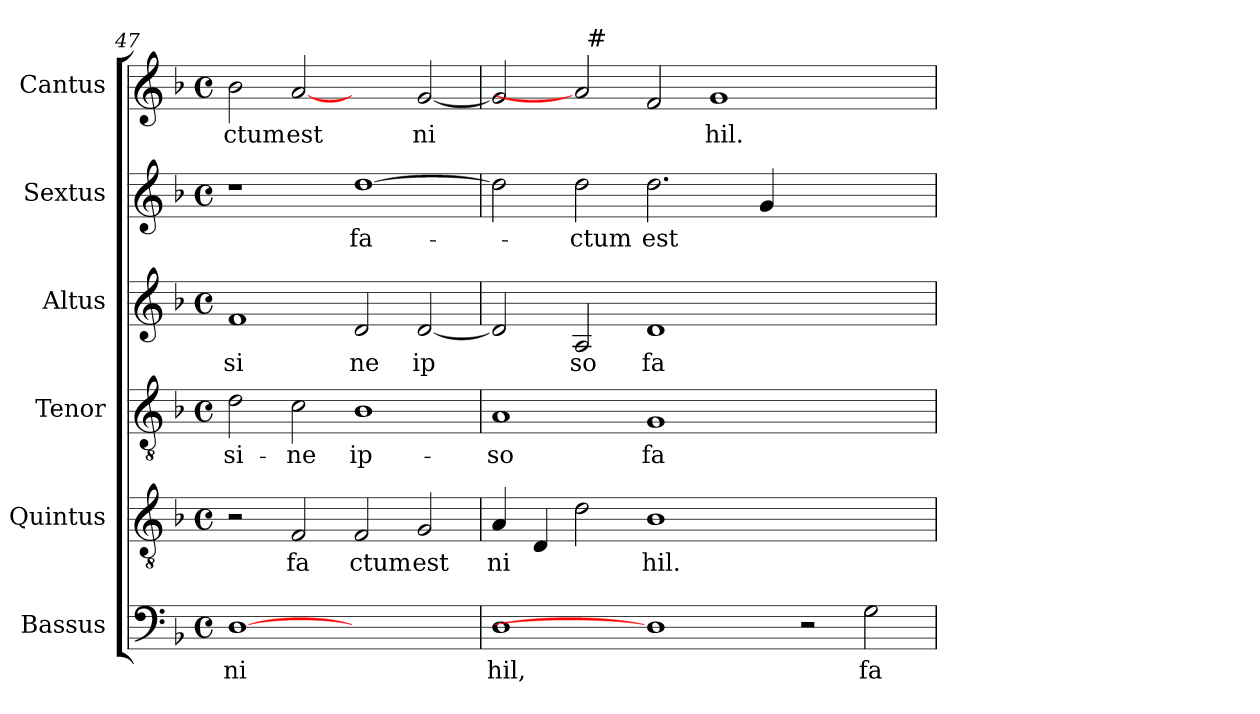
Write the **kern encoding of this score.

**kern	**text	**kern	**text	**kern	**text	**kern	**text	**kern	**text	**kern	**text
*part6	*part6	*part5	*part5	*part4	*part4	*part3	*part3	*part2	*part2	*part1	*part1
*staff6	*staff6	*staff5	*staff5	*staff4	*staff4	*staff3	*staff3	*staff2	*staff2	*staff1	*staff1
*I"Bassus	*	*I"Quintus	*	*I"Tenor	*	*I"Altus	*	*I"Sextus	*	*I"Cantus	*
*I'Bassus	*	*I'Quintus	*	*I'Tenor	*	*I'Altus	*	*I'Sextus	*	*I'Cantus	*
*clefF4	*	*clefGv2	*	*clefGv2	*	*clefG2	*	*clefG2	*	*clefG2	*
*k[b-]	*	*k[b-]	*	*k[b-]	*	*k[b-]	*	*k[b-]	*	*k[b-]	*
*F:	*	*F:	*	*F:	*	*F:	*	*F:	*	*F:	*
*M4/4	*	*M4/4	*	*M4/4	*	*M4/4	*	*M4/4	*	*M4/4	*
*met(c)	*	*met(c)	*	*met(c)	*	*met(c)	*	*met(c)	*	*met(c)	*
=47	=47	=47	=47	=47	=47	=47	=47	=47	=47	=47	=47
!	!LO:LY:b:cj	!	!	!	!LO:LY:b:cj	!	!LO:LY:b:cj	!	!	!	!LO:LY:b:cj
[1D	ni	2r	.	2d\	si-	1f	si	1r	.	2b-\	ctum
!	!	!	!LO:LY:b:cj	!	!LO:LY:b:cj	!	!	!	!	!	!LO:LY:b:cj
.	.	2F/	fa	2c\	-ne	.	.	.	.	[2a	est
!	!	!	!LO:LY:b:cj	!	!LO:LY:b:cj	!	!LO:LY:b:cj	!	!LO:LY:b:cj	!	!
1ryy	.	2F/	ctum	1B-	ip-	2d/	ne	[>1dd	fa-	2ryy	.
!	!	!	!LO:LY:b:cj	!	!	!	!LO:LY:b:cj	!	!	!	!LO:LY:b:cj
.	.	2G/	est	.	.	[<2d/	ip	.	.	[<2g/	ni
=48	=48	=48	=48	=48	=48	=48	=48	=48	=48	=48	=48
!	!LO:LY:b:cj	!	!LO:LY:b:cj	!	!LO:LY:b:cj	!	!	!	!	!	!
*	*	*	*	*	*	*	*	*	*	*^	*
1D	hil,	4A/	ni	1A	-so	2d/]	.	2dd\]	.	2g/]	2ryy	.
.	.	4D/	.	.	.	.	.	.	.	.	.	.
!	!	!	!	!	!	!	!LO:LY:b:cj	!	!LO:LY:b:cj	!	!	!
.	.	2d\	.	.	.	2A/	so	2dd\	-ctum	2a]	32ryy	.
!	!	!	!	!	!	!	!	!	!	!	!LO:TX:a:t=#	!
.	.	.	.	.	.	.	.	.	.	.	1ryy	.
!	!	!	!LO:LY:b:cj	!	!LO:LY:b:cj	!	!LO:LY:b:cj	!	!LO:LY:b	!	!	!
1D]	.	1B-	hil.	1G	fa-	1d	fa	2.dd\	est	2f/	.	.
!	!	!	!	!	!	!	!	!	!	!	!	!LO:LY:b:cj
.	.	.	.	.	.	.	.	.	.	1g	.	hil.
.	.	.	.	.	.	.	.	.	.	.	1ryy	.
.	.	.	.	.	.	.	.	4g/	.	.	.	.
2r	.	1ryy	.	1ryy	.	1ryy	.	1ryy	.	.	.	.
!	!LO:LY:b:cj	!	!	!	!	!	!	!	!	!	!	!
2G\	fa	.	.	.	.	.	.	.	.	2ryy	.	.
.	.	.	.	.	.	.	.	.	.	.	4...ryy	.
*	*	*	*	*	*	*	*	*	*	*v	*v	*
=	=	=	=	=	=	=	=	=	=	=	=
*-	*-	*-	*-	*-	*-	*-	*-	*-	*-	*-	*-
